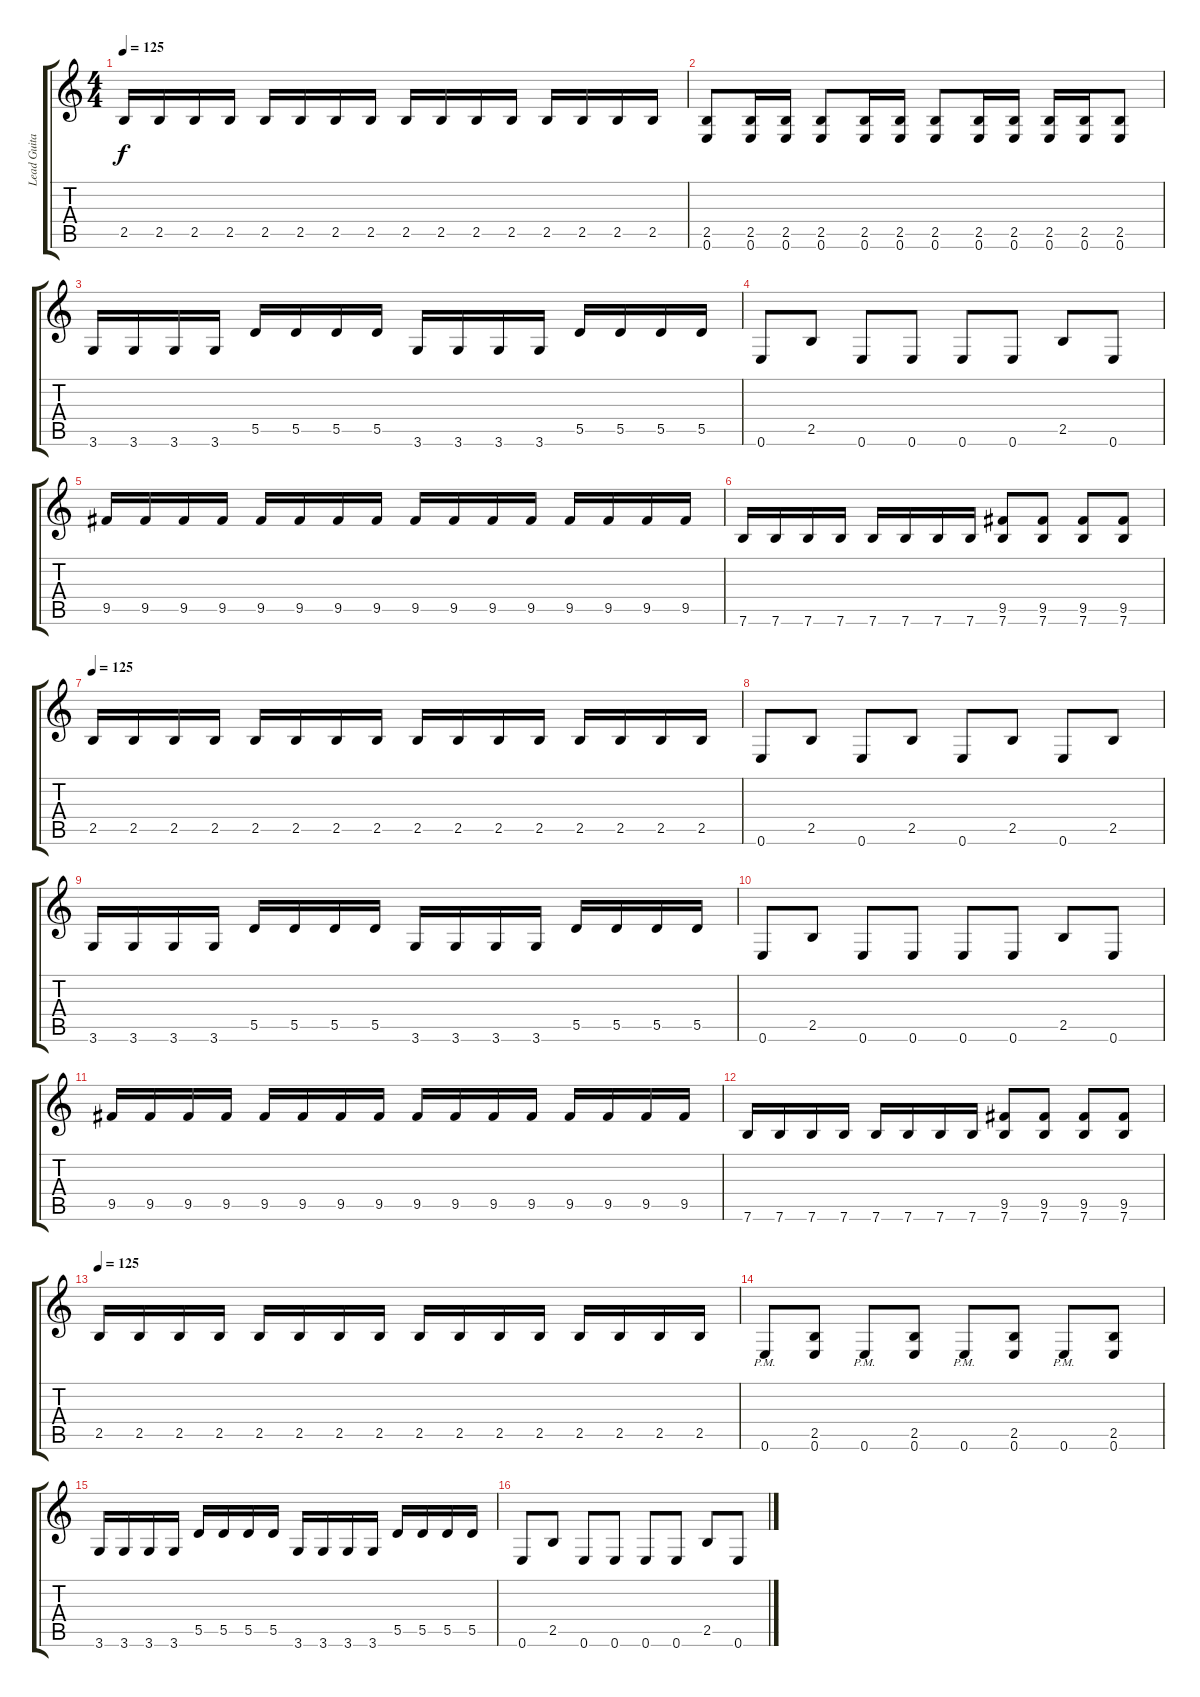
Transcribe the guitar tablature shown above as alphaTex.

\track ("Lead Guitar / Kim" "Lead Guita") {instrument distortionguitar}
\staff {score tabs}
\tuning (E4 B3 G3 D3 A2 E2) {hide}
\ts (4 4)
\tempo 125
\clef g2
\ks c
2.5.16{dy f volume 14 balance 2} 2.5.16 2.5.16 2.5.16 2.5.16 2.5.16 2.5.16 2.5.16 2.5.16 2.5.16 2.5.16 2.5.16 2.5.16 2.5.16 2.5.16 2.5.16 |
(2.5 0.6).8 (2.5 0.6).16 (2.5 0.6).16 (2.5 0.6).8 (2.5 0.6).16 (2.5 0.6).16 (2.5 0.6).8 (2.5 0.6).16 (2.5 0.6).16 (2.5 0.6).16 (2.5 0.6).16 (2.5 0.6).8 |
3.6.16 3.6.16 3.6.16 3.6.16 5.5.16 5.5.16 5.5.16 5.5.16 3.6.16 3.6.16 3.6.16 3.6.16 5.5.16 5.5.16 5.5.16 5.5.16 |
0.6.8 2.5.8 0.6.8 0.6.8 0.6.8 0.6.8 2.5.8 0.6.8 |
9.5.16 9.5.16 9.5.16 9.5.16 9.5.16 9.5.16 9.5.16 9.5.16 9.5.16 9.5.16 9.5.16 9.5.16 9.5.16 9.5.16 9.5.16 9.5.16 |
7.6.16 7.6.16 7.6.16 7.6.16 7.6.16 7.6.16 7.6.16 7.6.16 (9.5 7.6).8 (9.5 7.6).8 (9.5 7.6).8 (9.5 7.6).8 |
\tempo 125
2.5.16{volume 14 balance 2} 2.5.16 2.5.16 2.5.16 2.5.16 2.5.16 2.5.16 2.5.16 2.5.16 2.5.16 2.5.16 2.5.16 2.5.16 2.5.16 2.5.16 2.5.16 |
0.6.8 2.5.8 0.6.8 2.5.8 0.6.8 2.5.8 0.6.8 2.5.8 |
3.6.16 3.6.16 3.6.16 3.6.16 5.5.16 5.5.16 5.5.16 5.5.16 3.6.16 3.6.16 3.6.16 3.6.16 5.5.16 5.5.16 5.5.16 5.5.16 |
0.6.8 2.5.8 0.6.8 0.6.8 0.6.8 0.6.8 2.5.8 0.6.8 |
9.5.16 9.5.16 9.5.16 9.5.16 9.5.16 9.5.16 9.5.16 9.5.16 9.5.16 9.5.16 9.5.16 9.5.16 9.5.16 9.5.16 9.5.16 9.5.16 |
7.6.16 7.6.16 7.6.16 7.6.16 7.6.16 7.6.16 7.6.16 7.6.16 (9.5 7.6).8 (9.5 7.6).8 (9.5 7.6).8 (9.5 7.6).8 |
\tempo 125
2.5.16{volume 14 balance 2} 2.5.16 2.5.16 2.5.16 2.5.16 2.5.16 2.5.16 2.5.16 2.5.16 2.5.16 2.5.16 2.5.16 2.5.16 2.5.16 2.5.16 2.5.16 |
0.6{pm}.8 (2.5 0.6).8 0.6{pm}.8 (2.5 0.6).8 0.6{pm}.8 (2.5 0.6).8 0.6{pm}.8 (2.5 0.6).8 |
3.6.16 3.6.16 3.6.16 3.6.16 5.5.16 5.5.16 5.5.16 5.5.16 3.6.16 3.6.16 3.6.16 3.6.16 5.5.16 5.5.16 5.5.16 5.5.16 |
0.6.8 2.5.8 0.6.8 0.6.8 0.6.8 0.6.8 2.5.8 0.6.8
